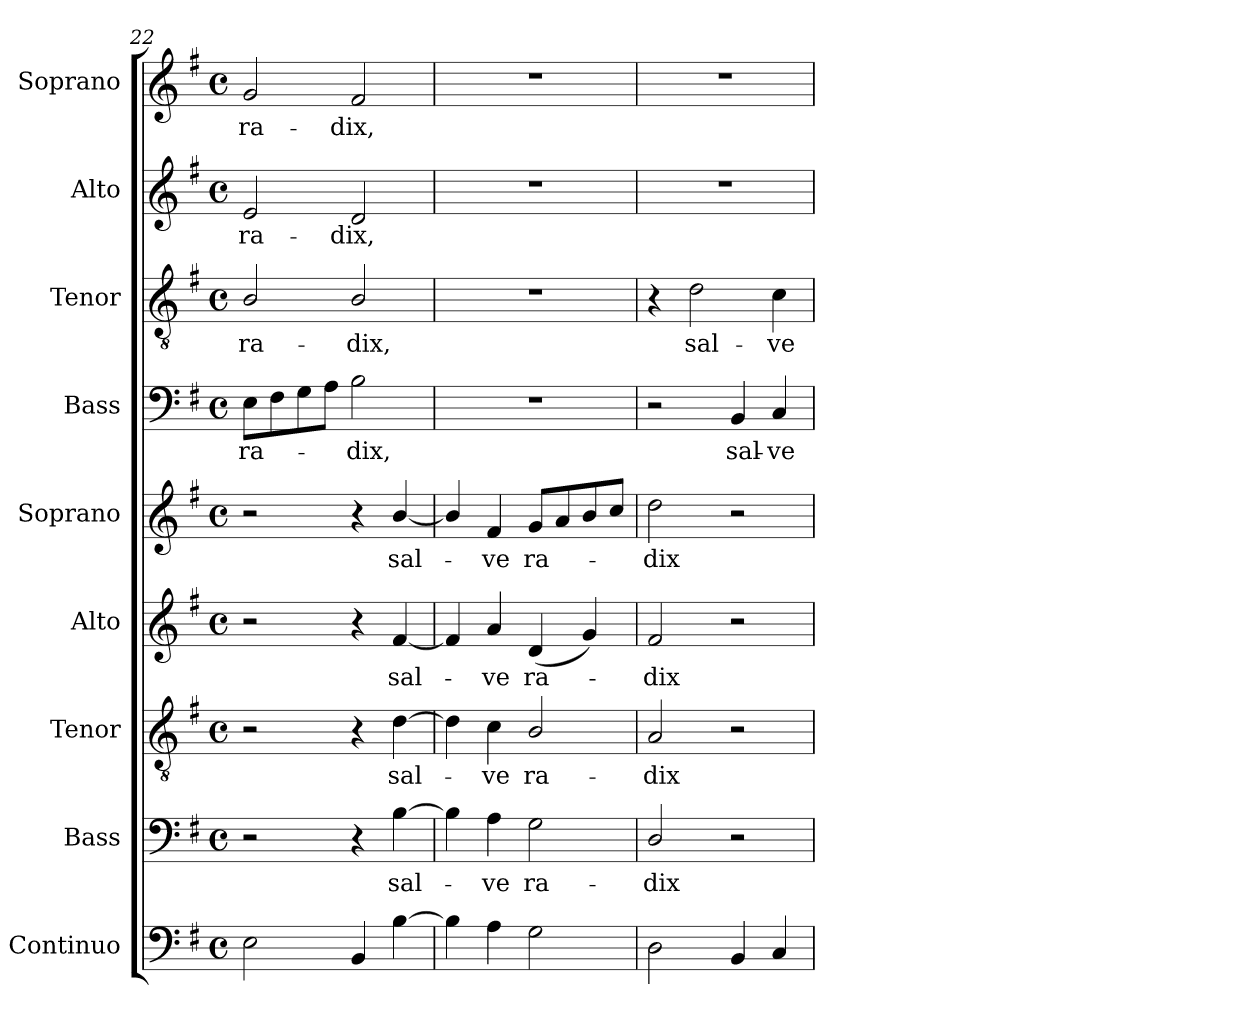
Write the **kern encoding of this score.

**kern	**kern	**text	**kern	**text	**kern	**text	**kern	**text	**kern	**text	**kern	**text	**kern	**text	**kern	**text
*part9	*part8	*part8	*part7	*part7	*part6	*part6	*part5	*part5	*part4	*part4	*part3	*part3	*part2	*part2	*part1	*part1
*staff9	*staff8	*staff8	*staff7	*staff7	*staff6	*staff6	*staff5	*staff5	*staff4	*staff4	*staff3	*staff3	*staff2	*staff2	*staff1	*staff1
*I"Continuo	*I"Bass	*	*I"Tenor	*	*I"Alto	*	*I"Soprano	*	*I"Bass	*	*I"Tenor	*	*I"Alto	*	*I"Soprano	*
*I'Cont.	*I'B.	*	*I'T.	*	*I'A.	*	*I'S.	*	*I'B.	*	*I'T.	*	*I'A.	*	*I'S.	*
*clefF4	*clefF4	*	*clefGv2	*	*clefG2	*	*clefG2	*	*clefF4	*	*clefGv2	*	*clefG2	*	*clefG2	*
*	*	*	*ITrd7c12	*	*	*	*	*	*	*	*ITrd7c12	*	*	*	*	*
*k[f#]	*k[f#]	*	*k[f#]	*	*k[f#]	*	*k[f#]	*	*k[f#]	*	*k[f#]	*	*k[f#]	*	*k[f#]	*
*G:	*G:	*	*G:	*	*G:	*	*G:	*	*G:	*	*G:	*	*G:	*	*G:	*
*M4/4	*M4/4	*	*M4/4	*	*M4/4	*	*M4/4	*	*M4/4	*	*M4/4	*	*M4/4	*	*M4/4	*
*met(c)	*met(c)	*	*met(c)	*	*met(c)	*	*met(c)	*	*met(c)	*	*met(c)	*	*met(c)	*	*met(c)	*
=22	=22	=22	=22	=22	=22	=22	=22	=22	=22	=22	=22	=22	=22	=22	=22	=22
!	!	!	!	!	!	!	!	!	!	!LO:LY:b:color=#000000	!	!	!	!	!	!
!	!	!	!	!	!	!	!	!	!	!	!	!LO:LY:b:color=#000000	!	!	!	!
!	!	!	!	!	!	!	!	!	!	!	!	!	!	!LO:LY:b:color=#000000	!	!
!	!	!	!	!	!	!	!	!	!	!	!	!	!	!	!	!LO:LY:b:color=#000000
2Ei\	2r	.	2r	.	2r	.	2r	.	8Ei\L	ra-	2BBi/	ra-	2ei/	ra-	2gi/	ra-
.	.	.	.	.	.	.	.	.	8F#i\	.	.	.	.	.	.	.
.	.	.	.	.	.	.	.	.	8Gi\	.	.	.	.	.	.	.
.	.	.	.	.	.	.	.	.	8Ai\J	.	.	.	.	.	.	.
!	!	!	!	!	!	!	!	!	!	!LO:LY:b:color=#000000	!	!	!	!	!	!
!	!	!	!	!	!	!	!	!	!	!	!	!LO:LY:b:color=#000000	!	!	!	!
!	!	!	!	!	!	!	!	!	!	!	!	!	!	!LO:LY:b:color=#000000	!	!
!	!	!	!	!	!	!	!	!	!	!	!	!	!	!	!	!LO:LY:b:color=#000000
4BBi/	4r	.	4r	.	4r	.	4r	.	2Bi\	-dix,	2BBi/	-dix,	2di/	-dix,	2f#i/	-dix,
!	!	!LO:LY:b:color=#000000	!	!	!	!	!	!	!	!	!	!	!	!	!	!
!	!	!	!	!LO:LY:b:color=#000000	!	!	!	!	!	!	!	!	!	!	!	!
!	!	!	!	!	!	!LO:LY:b:color=#000000	!	!	!	!	!	!	!	!	!	!
!	!	!	!	!	!	!	!	!LO:LY:b:color=#000000	!	!	!	!	!	!	!	!
[4Bi\	[4Bi\	sal-	[4Di\	sal-	[4f#i/	sal-	[4bi/	sal-	.	.	.	.	.	.	.	.
=23	=23	=23	=23	=23	=23	=23	=23	=23	=23	=23	=23	=23	=23	=23	=23	=23
4Bi\]	4Bi\]	.	4Di\]	.	4f#i/]	.	4bi/]	.	1r	.	1r	.	1r	.	1r	.
!	!	!LO:LY:b:color=#000000	!	!	!	!	!	!	!	!	!	!	!	!	!	!
!	!	!	!	!LO:LY:b:color=#000000	!	!	!	!	!	!	!	!	!	!	!	!
!	!	!	!	!	!	!LO:LY:b:color=#000000	!	!	!	!	!	!	!	!	!	!
!	!	!	!	!	!	!	!	!LO:LY:b:color=#000000	!	!	!	!	!	!	!	!
4Ai\	4Ai\	-ve	4Ci\	-ve	4ai/	-ve	4f#i/	-ve	.	.	.	.	.	.	.	.
!	!	!LO:LY:b:color=#000000	!	!	!	!	!	!	!	!	!	!	!	!	!	!
!	!	!	!	!LO:LY:b:color=#000000	!	!	!	!	!	!	!	!	!	!	!	!
!	!	!	!	!	!	!LO:LY:b:color=#000000	!	!	!	!	!	!	!	!	!	!
!	!	!	!	!	!	!	!	!LO:LY:b:color=#000000	!	!	!	!	!	!	!	!
2Gi\	2Gi\	ra-	2BBi/	ra-	(4di/	ra-	8gi/L	ra-	.	.	.	.	.	.	.	.
.	.	.	.	.	.	.	8ai/	.	.	.	.	.	.	.	.	.
.	.	.	.	.	4gi/)	.	8bi/	.	.	.	.	.	.	.	.	.
.	.	.	.	.	.	.	8cci/J	.	.	.	.	.	.	.	.	.
=24	=24	=24	=24	=24	=24	=24	=24	=24	=24	=24	=24	=24	=24	=24	=24	=24
!	!	!LO:LY:b:color=#000000	!	!	!	!	!	!	!	!	!	!	!	!	!	!
!	!	!	!	!LO:LY:b:color=#000000	!	!	!	!	!	!	!	!	!	!	!	!
!	!	!	!	!	!	!LO:LY:b:color=#000000	!	!	!	!	!	!	!	!	!	!
!	!	!	!	!	!	!	!	!LO:LY:b:color=#000000	!	!	!	!	!	!	!	!
2Di\	2Di/	-dix	2AAi/	-dix	2f#i/	-dix	2ddi\	-dix	2r	.	4r	.	1r	.	1r	.
!	!	!	!	!	!	!	!	!	!	!	!	!LO:LY:b:color=#000000	!	!	!	!
.	.	.	.	.	.	.	.	.	.	.	2Di\	sal-	.	.	.	.
!	!	!	!	!	!	!	!	!	!	!LO:LY:b:color=#000000	!	!	!	!	!	!
4BBi/	2r	.	2r	.	2r	.	2r	.	4BBi/	sal-	.	.	.	.	.	.
!	!	!	!	!	!	!	!	!	!	!LO:LY:b:color=#000000	!	!	!	!	!	!
!	!	!	!	!	!	!	!	!	!	!	!	!LO:LY:b:color=#000000	!	!	!	!
4Ci/	.	.	.	.	.	.	.	.	4Ci/	-ve	4Ci\	-ve	.	.	.	.
=	=	=	=	=	=	=	=	=	=	=	=	=	=	=	=	=
*-	*-	*-	*-	*-	*-	*-	*-	*-	*-	*-	*-	*-	*-	*-	*-	*-
